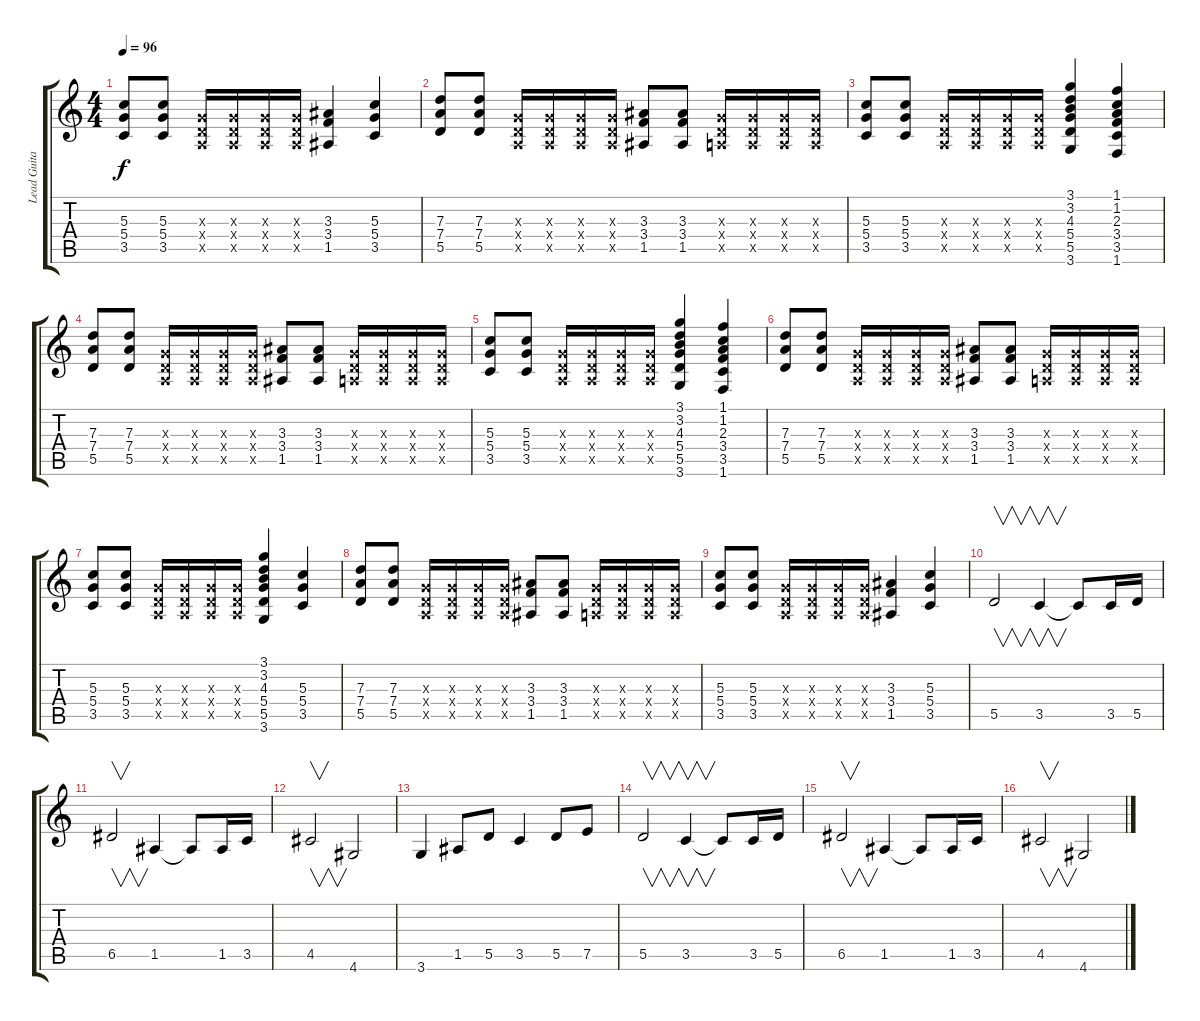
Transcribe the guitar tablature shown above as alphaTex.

\track ("Lead Guitar" "Lead Guita") {instrument distortionguitar}
\staff {score tabs}
\tuning (E4 B3 G3 D3 A2 E2) {hide}
\ts (4 4)
\tempo 96
\clef g2
\ks c
(5.3 5.4 3.5).8{dy f} (5.3 5.4 3.5).8 (0.3{x} 0.4{x} 0.5{x}).16 (0.3{x} 0.4{x} 0.5{x}).16 (0.3{x} 0.4{x} 0.5{x}).16 (0.3{x} 0.4{x} 0.5{x}).16 (3.3 3.4 1.5).4 (5.3 5.4 3.5).4 |
(7.3 7.4 5.5).8 (7.3 7.4 5.5).8 (0.3{x} 0.4{x} 0.5{x}).16 (0.3{x} 0.4{x} 0.5{x}).16 (0.3{x} 0.4{x} 0.5{x}).16 (0.3{x} 0.4{x} 0.5{x}).16 (3.3 3.4 1.5).8 (3.3 3.4 1.5).8 (0.3{x} 0.4{x} 0.5{x}).16 (0.3{x} 0.4{x} 0.5{x}).16 (0.3{x} 0.4{x} 0.5{x}).16 (0.3{x} 0.4{x} 0.5{x}).16 |
(5.3 5.4 3.5).8 (5.3 5.4 3.5).8 (0.3{x} 0.4{x} 0.5{x}).16 (0.3{x} 0.4{x} 0.5{x}).16 (0.3{x} 0.4{x} 0.5{x}).16 (0.3{x} 0.4{x} 0.5{x}).16 (3.1 3.2 4.3 5.4 5.5 3.6).4 (1.1 1.2 2.3 3.4 3.5 1.6).4 |
(7.3 7.4 5.5).8 (7.3 7.4 5.5).8 (0.3{x} 0.4{x} 0.5{x}).16 (0.3{x} 0.4{x} 0.5{x}).16 (0.3{x} 0.4{x} 0.5{x}).16 (0.3{x} 0.4{x} 0.5{x}).16 (3.3 3.4 1.5).8 (3.3 3.4 1.5).8 (0.3{x} 0.4{x} 0.5{x}).16 (0.3{x} 0.4{x} 0.5{x}).16 (0.3{x} 0.4{x} 0.5{x}).16 (0.3{x} 0.4{x} 0.5{x}).16 |
(5.3 5.4 3.5).8 (5.3 5.4 3.5).8 (0.3{x} 0.4{x} 0.5{x}).16 (0.3{x} 0.4{x} 0.5{x}).16 (0.3{x} 0.4{x} 0.5{x}).16 (0.3{x} 0.4{x} 0.5{x}).16 (3.1 3.2 4.3 5.4 5.5 3.6).4 (1.1 1.2 2.3 3.4 3.5 1.6).4 |
(7.3 7.4 5.5).8 (7.3 7.4 5.5).8 (0.3{x} 0.4{x} 0.5{x}).16 (0.3{x} 0.4{x} 0.5{x}).16 (0.3{x} 0.4{x} 0.5{x}).16 (0.3{x} 0.4{x} 0.5{x}).16 (3.3 3.4 1.5).8 (3.3 3.4 1.5).8 (0.3{x} 0.4{x} 0.5{x}).16 (0.3{x} 0.4{x} 0.5{x}).16 (0.3{x} 0.4{x} 0.5{x}).16 (0.3{x} 0.4{x} 0.5{x}).16 |
(5.3 5.4 3.5).8 (5.3 5.4 3.5).8 (0.3{x} 0.4{x} 0.5{x}).16 (0.3{x} 0.4{x} 0.5{x}).16 (0.3{x} 0.4{x} 0.5{x}).16 (0.3{x} 0.4{x} 0.5{x}).16 (3.1 3.2 4.3 5.4 5.5 3.6).4 (5.3 5.4 3.5).4 |
(7.3 7.4 5.5).8 (7.3 7.4 5.5).8 (0.3{x} 0.4{x} 0.5{x}).16 (0.3{x} 0.4{x} 0.5{x}).16 (0.3{x} 0.4{x} 0.5{x}).16 (0.3{x} 0.4{x} 0.5{x}).16 (3.3 3.4 1.5).8 (3.3 3.4 1.5).8 (0.3{x} 0.4{x} 0.5{x}).16 (0.3{x} 0.4{x} 0.5{x}).16 (0.3{x} 0.4{x} 0.5{x}).16 (0.3{x} 0.4{x} 0.5{x}).16 |
(5.3 5.4 3.5).8 (5.3 5.4 3.5).8 (0.3{x} 0.4{x} 0.5{x}).16 (0.3{x} 0.4{x} 0.5{x}).16 (0.3{x} 0.4{x} 0.5{x}).16 (0.3{x} 0.4{x} 0.5{x}).16 (3.3 3.4 1.5).4 (5.3 5.4 3.5).4 |
5.5.2{v volume 15} 3.5.4{v} 3.5{t}.8 3.5.16 5.5.16 |
6.5.2{v} 1.5.4 1.5{t}.8 1.5.16 3.5.16 |
4.5.2{v} 4.6.2 |
3.6.4 1.5.8 5.5.8 3.5.4 5.5.8 7.5.8 |
5.5.2{v} 3.5.4{v} 3.5{t}.8 3.5.16 5.5.16 |
6.5.2{v} 1.5.4 1.5{t}.8 1.5.16 3.5.16 |
4.5.2{v} 4.6.2
